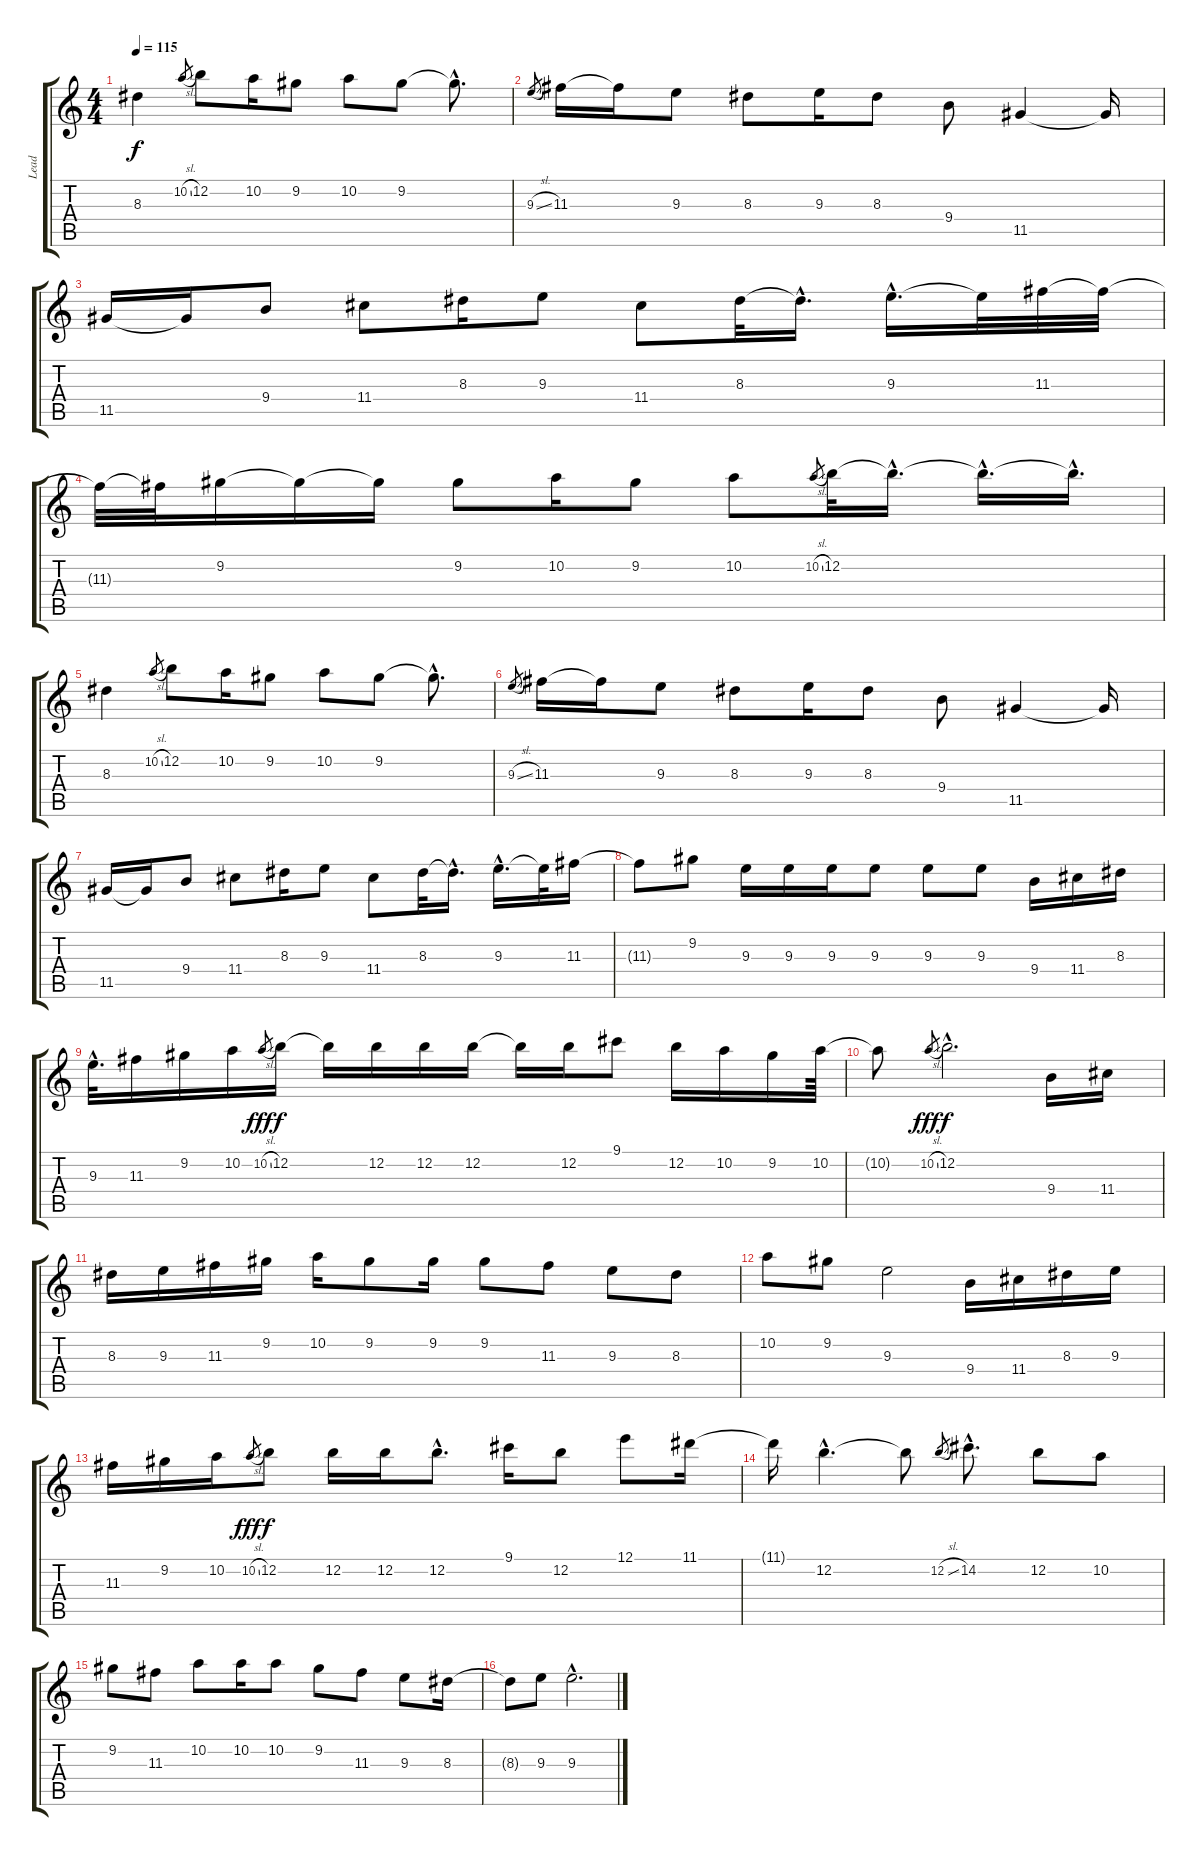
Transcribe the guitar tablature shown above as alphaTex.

\track ("Lead" "Lead") {instrument acousticguitarsteel}
\staff {score tabs}
\tuning (E4 B3 G3 D3 A2 E2) {hide}
\ts (4 4)
\tempo 115
\clef g2
\ks c
8.3.4{dy f volume 16 instrument acousticguitarsteel} 10.2{sl}.8{gr} 12.2.8 10.2.16 9.2.8 10.2.8 9.2.8 9.2{hac t}.8{d} |
9.3{sl}.8{gr} 11.3.16 11.3{t}.16 9.3.8 8.3.8 9.3.16 8.3.8 9.4.8 11.5.4 11.5{t}.16 |
11.5.16 11.5{t}.16 9.4.8 11.4.8 8.3.16 9.3.8 11.4.8 8.3.32 8.3{hac t}.16{d} 9.3{hac}.16{d} 9.3{t}.32 11.3.32 11.3{t}.32 |
11.3{t}.32 11.3{t}.32 9.2.16 9.2{t}.16 9.2{t}.16 9.2.8 10.2.16 9.2.8 10.2.8 10.2{sl}.8{gr} 12.2.32 12.2{hac t}.16{d} 12.2{hac t}.16{d} 12.2{hac t}.16{d} |
8.3.4 10.2{sl}.8{gr} 12.2.8 10.2.16 9.2.8 10.2.8 9.2.8 9.2{hac t}.8{d} |
9.3{sl}.8{gr} 11.3.16 11.3{t}.16 9.3.8 8.3.8 9.3.16 8.3.8 9.4.8 11.5.4 11.5{t}.16 |
11.5.16 11.5{t}.16 9.4.8 11.4.8 8.3.16 9.3.8 11.4.8 8.3.32 8.3{hac t}.16{d} 9.3{hac}.16{d} 9.3{t}.32 11.3.16 |
11.3{t}.8 9.2.8 9.3.16 9.3.16 9.3.16 9.3.8 9.3.8 9.3.8 9.4.16 11.4.16 8.3.16 |
9.3{hac}.32{d} 11.3.16 9.2.16 10.2.16 10.2{sl}.8{gr dy fff} 12.2.16{dy f} 12.2{t}.16 12.2.16 12.2.16 12.2.16 12.2{t}.16 12.2.16 9.1.8 12.2.16 10.2.16 9.2.16 10.2.64 |
10.2{t}.8 10.2{sl}.8{gr dy fff} 12.2{hac}.2{d dy f} 9.4.16 11.4.16 |
8.3.16 9.3.16 11.3.16 9.2.16 10.2.16 9.2.8 9.2.16 9.2.8 11.3.8 9.3.8 8.3.8 |
10.2.8 9.2.8 9.3.2 9.4.16 11.4.16 8.3.16 9.3.16 |
11.3.16 9.2.16 10.2.16 10.2{sl}.8{gr dy fff} 12.2.8{dy f} 12.2.16 12.2.16 12.2{hac}.8{d} 9.1.16 12.2.8 12.1.8 11.1.16 |
11.1{t}.16 12.2{hac}.4{d} 12.2{t}.8 12.2{sl}.8{gr} 14.2{hac}.8{d} 12.2.8 10.2.8 |
9.2.8 11.3.8 10.2.8 10.2.16 10.2.8 9.2.8 11.3.8 9.3.8 8.3.16 |
8.3{t}.8 9.3.8 9.3{hac}.2{d}
